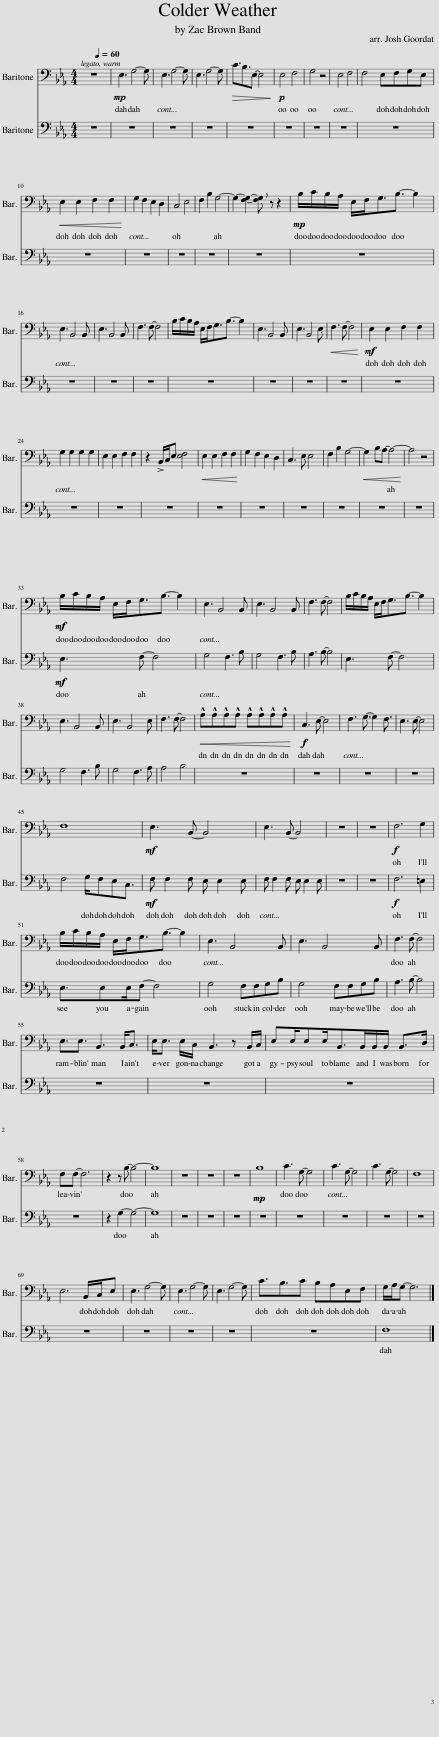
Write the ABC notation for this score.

X:1
%%score 1 2
L:1/8
M:4/4
I:linebreak $
K:Eb
V:1 bass
V:2 bass
V:1
 z8[Q:1/4=60] |!mp! E,3 G,4- G, | E,3 G,4- G, | E,3 G,4- G, |!>(! C3/2B,3/2E,- E,4!>)! | %5
!p! E,4 F,4 | G,4 z4 | E,4 F,4 | F,4 E,F,G,E, |$!<(! E,2 E,2 F,2 F,2!<)! | %10
 G,2 F,2 E,2 D,2 | C,4 E,4 | F,2 B,2 G,4- | G,2- [F,G,]2- !breath![F,G,] z z2 |!mp! B,/C/B,/A,/ E,/F,<G,B,3/2- B,2 |$ %15
 E,3 B,,4 B,, | E,3 B,,4 B,, | F,3 F,- F,4 | B,/C/B,/A,/ E,/F,<G,B,3/2- B,2 | E,3 B,,4 B,, | %20
 E,3 B,,4 E, |!<(! F,3 F,- F,4!<)! |!mf! E,2 E,2 F,2 F,2 |$ G,2 G,2 G,2 G,2 | E,2 E,2 F,2 F,2 | %25
 z2 !>!B,,/C,/E,- [E,F,]4 |!<(! E,2 E,2 F,2 F,2!<)! | G,2 F,2 E,2 D,2 | C,3 E, E,4 | F,2 B,2 G,4- | %30
!<(! G,2 B,A,- A,4-!<)! | A,4 z4 |$!mf! B,/C/B,/A,/ E,/F,<G,B,3/2- B,2 | E,3 B,,4 B,, | E,3 B,,4 B,, | %35
 F,3 F,- F,4 | B,/C/B,/A,/ E,/F,<G,B,3/2- B,2 |$ E,3 B,,4 B,, | E,3 B,,4 E, | F,3 F,- F,4 | %40
!<(! !^!A,!^!A,!^!A,!^!A, !^!A,!^!A,!^!A,!^!A,!<)! |!f! C,3 E,- E,4 | F,3 G,3/2- G,2 F,3/2 | E,3 E,- E,4 |$ F,8 | %45
!mf! E,3 B,,- B,,4 | E,3 B,,- B,,4 | z8 | z8 |!f! F,6 G,2 |$ %50
 B,/C/B,/A,/ E,/F,<G,B,3/2- B,2 | E,3 B,,4 B,, | E,3 B,,4 B,, | F,3 F,- F,4 |$ E,3/2E,3/2 B,,3 B,,<C, | %55
 E,<E, E,/C,/ B,,3 z B,,/C,/ | E,E,/E,E,<B,,B,,/B,,/B,,/ B,,>D, |$ F,F,- F,6 | z2 z B,- B,4- | B,8 | %60
 z8 | z8 | z8 |!mp! B,8 | C3 G,- G,4 | %65
 C3 G,- G,4 | C3 G,- G,4 | F,8 |$ E,6 B,,/C,/E, | E,3 G,4- G, | %70
 E,3 G,4- G, | E,3 G,4- G, | C3/2B,3/2C B,A,E,F, | G,/A,/G,- G,6 |] %74
V:2
 z8 | z8 | z8 | z8 | z8 | %5
 z8 | z8 | z8 | z8 |$ z8 | %10
 z8 | z8 | z8 | z8 | z8 |$ %15
 z8 | z8 | z8 | z8 | z8 | %20
 z8 | z8 | z8 |$ z8 | z8 | %25
 z8 | z8 | z8 | z8 | z8 | %30
 z8 | z8 |$!mf! E,3 F,- F,4 | G,4 F,3 B, | G,4 F,3 B, | %35
 A,3 B,- B,4 | E,3 F,- F,4 |$ G,4 F,3 B, | G,4 F,3 A, | A,4 B,4 | %40
 z8 | z8 | z8 | z8 |$ F,4 G,/F,E,C,3/2 | %45
!mf! F, F,2 F, E, E,2 E, | F, F,2 F, E, E,2 E, | z8 | z8 |!f! F,6 =E,2 |$ %50
 E,3/2E,E,/F,- F,4 | G,4 F,F,G,B, | G,4 F,F,G,B, | A,3 B,- B,4 |$ z8 | %55
 z8 | z8 |$ z8 | z2 G,2- G,4- | G,8 | %60
 z8 | z8 | z8 | z8 | z8 | %65
 z8 | z8 | z8 |$ z8 | z8 | %70
 z8 | z8 | z8 | F,8 |] %74
